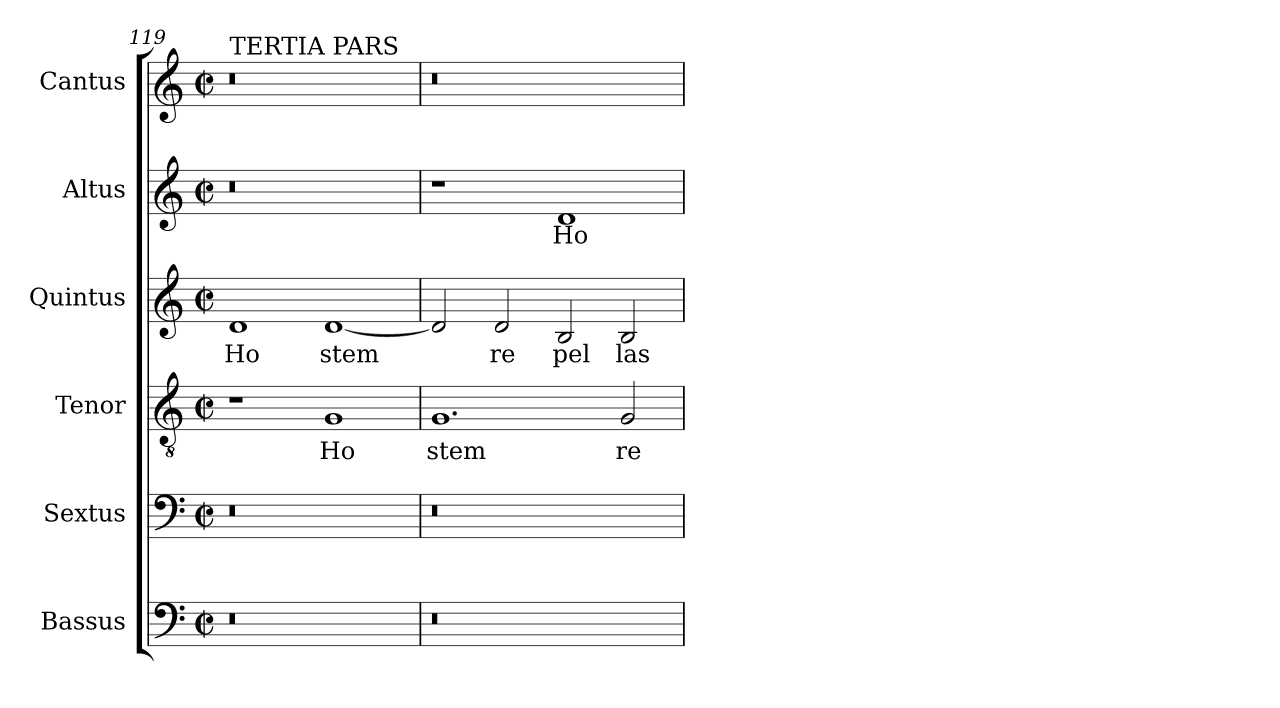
**kern	**kern	**kern	**text	**kern	**text	**kern	**text	**kern
*part6	*part5	*part4	*part4	*part3	*part3	*part2	*part2	*part1
*staff6	*staff5	*staff4	*staff4	*staff3	*staff3	*staff2	*staff2	*staff1
*I"Bassus	*I"Sextus	*I"Tenor	*	*I"Quintus	*	*I"Altus	*	*I"Cantus
*I'Bassus	*I'Sextus	*I'Tenor	*	*I'Quintus	*	*I'Altus	*	*I'Cantus
!!LO:PB:g=z
*clefF4	*clefF4	*clefGv2	*	*clefG2	*	*clefG2	*	*clefG2
*k[]	*k[]	*k[]	*	*k[]	*	*k[]	*	*k[]
*C:	*C:	*C:	*	*C:	*	*C:	*	*C:
*M2/2	*M2/2	*M2/2	*	*M2/2	*	*M2/2	*	*M2/2
*met(c|)	*met(c|)	*met(c|)	*	*met(c|)	*	*met(c|)	*	*met(c|)
=119	=119	=119	=119	=119	=119	=119	=119	=119
!	!	!	!	!	!	!	!	!LO:TX:a:t=TERTIA PARS
!	!	!	!	!	!LO:LY:b:cj	!	!	!
0r	0r	1r	.	1d	Ho	0r	.	0r
!	!	!	!LO:LY:b:cj	!	!LO:LY:b:cj	!	!	!
.	.	1G	Ho	[<1d	stem	.	.	.
=120	=120	=120	=120	=120	=120	=120	=120	=120
!	!	!	!LO:LY:b:cj	!	!LO:LY:b:cj	!	!	!
0r	0r	1.G	stem	2d/]	.	1r	.	0r
!	!	!	!	!	!LO:LY:b:cj	!	!	!
.	.	.	.	2d/	re	.	.	.
!	!	!	!	!	!LO:LY:b:cj	!	!LO:LY:b:cj	!
.	.	.	.	2B/	pel	1d	Ho-	.
!	!	!	!LO:LY:b:cj	!	!LO:LY:b:cj	!	!	!
.	.	2G/	re	2B/	las	.	.	.
=	=	=	=	=	=	=	=	=
*-	*-	*-	*-	*-	*-	*-	*-	*-
